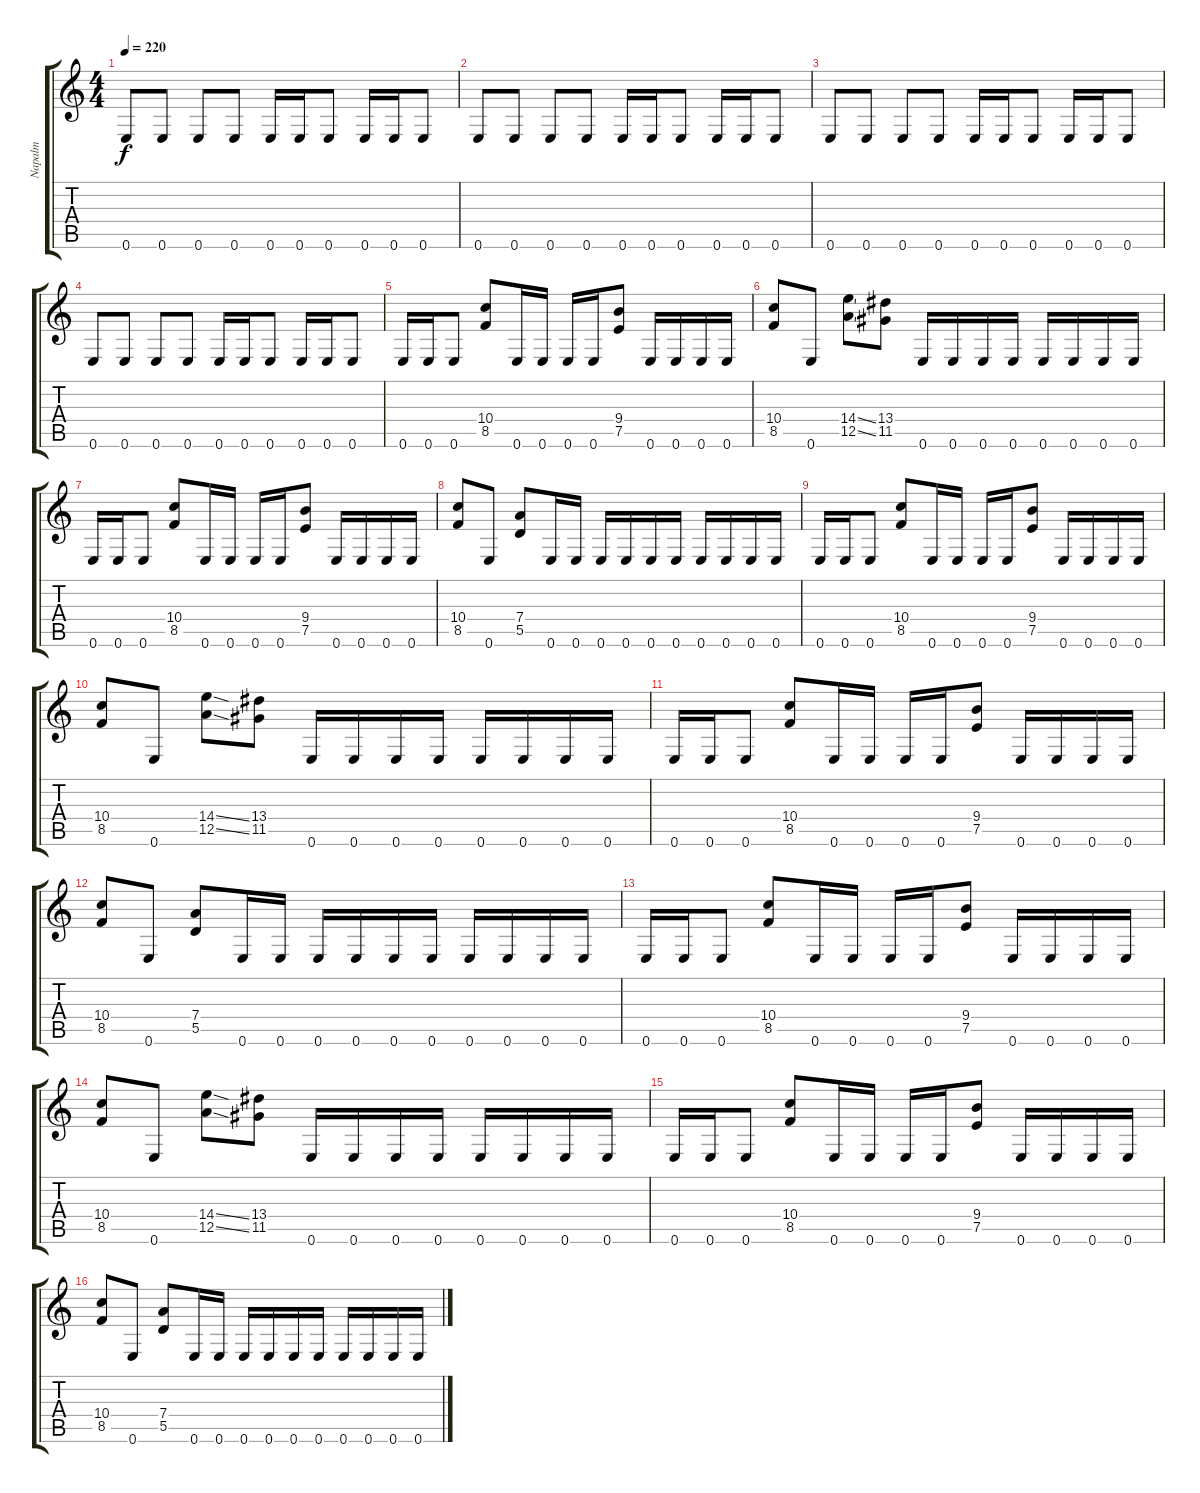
\track ("Napalm" "Napalm") {instrument distortionguitar}
\staff {score tabs}
\tuning (E4 B3 G3 D3 A2 E2) {hide}
\ts (4 4)
\tempo 220
\clef g2
\ks c
0.6.8{dy f} 0.6.8 0.6.8 0.6.8 0.6.16 0.6.16 0.6.8 0.6.16 0.6.16 0.6.8 |
0.6.8 0.6.8 0.6.8 0.6.8 0.6.16 0.6.16 0.6.8 0.6.16 0.6.16 0.6.8 |
0.6.8 0.6.8 0.6.8 0.6.8 0.6.16 0.6.16 0.6.8 0.6.16 0.6.16 0.6.8 |
0.6.8 0.6.8 0.6.8 0.6.8 0.6.16 0.6.16 0.6.8 0.6.16 0.6.16 0.6.8 |
0.6.16 0.6.16 0.6.8 (10.4 8.5).8 0.6.16 0.6.16 0.6.16 0.6.16 (9.4 7.5).8 0.6.16 0.6.16 0.6.16 0.6.16 |
(10.4 8.5).8 0.6.8 (14.4{ss} 12.5{ss}).8 (13.4 11.5).8 0.6.16 0.6.16 0.6.16 0.6.16 0.6.16 0.6.16 0.6.16 0.6.16 |
0.6.16 0.6.16 0.6.8 (10.4 8.5).8 0.6.16 0.6.16 0.6.16 0.6.16 (9.4 7.5).8 0.6.16 0.6.16 0.6.16 0.6.16 |
(10.4 8.5).8 0.6.8 (7.4 5.5).8 0.6.16 0.6.16 0.6.16 0.6.16 0.6.16 0.6.16 0.6.16 0.6.16 0.6.16 0.6.16 |
0.6.16 0.6.16 0.6.8 (10.4 8.5).8 0.6.16 0.6.16 0.6.16 0.6.16 (9.4 7.5).8 0.6.16 0.6.16 0.6.16 0.6.16 |
(10.4 8.5).8 0.6.8 (14.4{ss} 12.5{ss}).8 (13.4 11.5).8 0.6.16 0.6.16 0.6.16 0.6.16 0.6.16 0.6.16 0.6.16 0.6.16 |
0.6.16 0.6.16 0.6.8 (10.4 8.5).8 0.6.16 0.6.16 0.6.16 0.6.16 (9.4 7.5).8 0.6.16 0.6.16 0.6.16 0.6.16 |
(10.4 8.5).8 0.6.8 (7.4 5.5).8 0.6.16 0.6.16 0.6.16 0.6.16 0.6.16 0.6.16 0.6.16 0.6.16 0.6.16 0.6.16 |
0.6.16 0.6.16 0.6.8 (10.4 8.5).8 0.6.16 0.6.16 0.6.16 0.6.16 (9.4 7.5).8 0.6.16 0.6.16 0.6.16 0.6.16 |
(10.4 8.5).8 0.6.8 (14.4{ss} 12.5{ss}).8 (13.4 11.5).8 0.6.16 0.6.16 0.6.16 0.6.16 0.6.16 0.6.16 0.6.16 0.6.16 |
0.6.16 0.6.16 0.6.8 (10.4 8.5).8 0.6.16 0.6.16 0.6.16 0.6.16 (9.4 7.5).8 0.6.16 0.6.16 0.6.16 0.6.16 |
(10.4 8.5).8 0.6.8 (7.4 5.5).8 0.6.16 0.6.16 0.6.16 0.6.16 0.6.16 0.6.16 0.6.16 0.6.16 0.6.16 0.6.16
